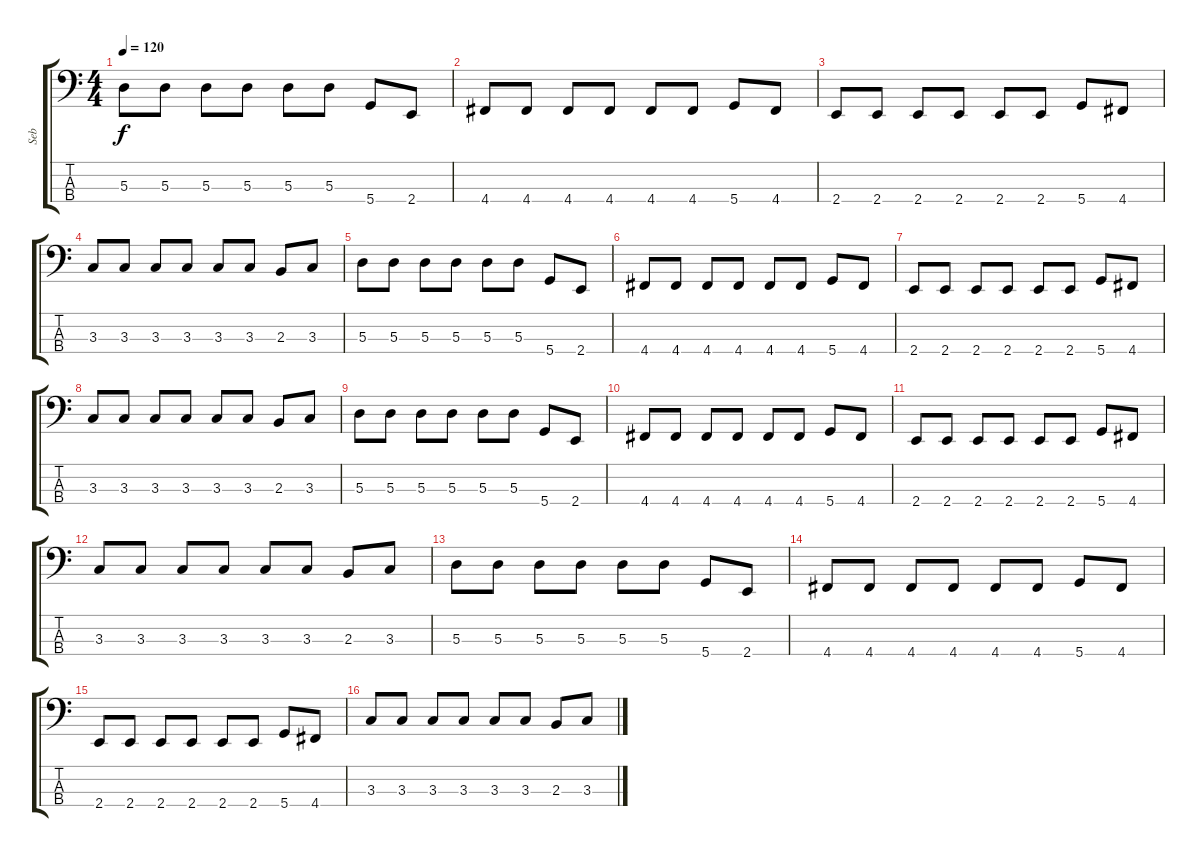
\track ("Seb" "Seb") {instrument electricbasspick}
\staff {score tabs}
\tuning (G2 D2 A1 D1) {hide}
\ts (4 4)
\tempo 120
\clef f4
\ks c
5.3.8{dy f} 5.3.8 5.3.8 5.3.8 5.3.8 5.3.8 5.4.8 2.4.8 |
4.4.8 4.4.8 4.4.8 4.4.8 4.4.8 4.4.8 5.4.8 4.4.8 |
2.4.8 2.4.8 2.4.8 2.4.8 2.4.8 2.4.8 5.4.8 4.4.8 |
3.3.8 3.3.8 3.3.8 3.3.8 3.3.8 3.3.8 2.3.8 3.3.8 |
5.3.8 5.3.8 5.3.8 5.3.8 5.3.8 5.3.8 5.4.8 2.4.8 |
4.4.8 4.4.8 4.4.8 4.4.8 4.4.8 4.4.8 5.4.8 4.4.8 |
2.4.8 2.4.8 2.4.8 2.4.8 2.4.8 2.4.8 5.4.8 4.4.8 |
3.3.8 3.3.8 3.3.8 3.3.8 3.3.8 3.3.8 2.3.8 3.3.8 |
5.3.8 5.3.8 5.3.8 5.3.8 5.3.8 5.3.8 5.4.8 2.4.8 |
4.4.8 4.4.8 4.4.8 4.4.8 4.4.8 4.4.8 5.4.8 4.4.8 |
2.4.8 2.4.8 2.4.8 2.4.8 2.4.8 2.4.8 5.4.8 4.4.8 |
3.3.8 3.3.8 3.3.8 3.3.8 3.3.8 3.3.8 2.3.8 3.3.8 |
5.3.8 5.3.8 5.3.8 5.3.8 5.3.8 5.3.8 5.4.8 2.4.8 |
4.4.8 4.4.8 4.4.8 4.4.8 4.4.8 4.4.8 5.4.8 4.4.8 |
2.4.8 2.4.8 2.4.8 2.4.8 2.4.8 2.4.8 5.4.8 4.4.8 |
3.3.8 3.3.8 3.3.8 3.3.8 3.3.8 3.3.8 2.3.8 3.3.8
